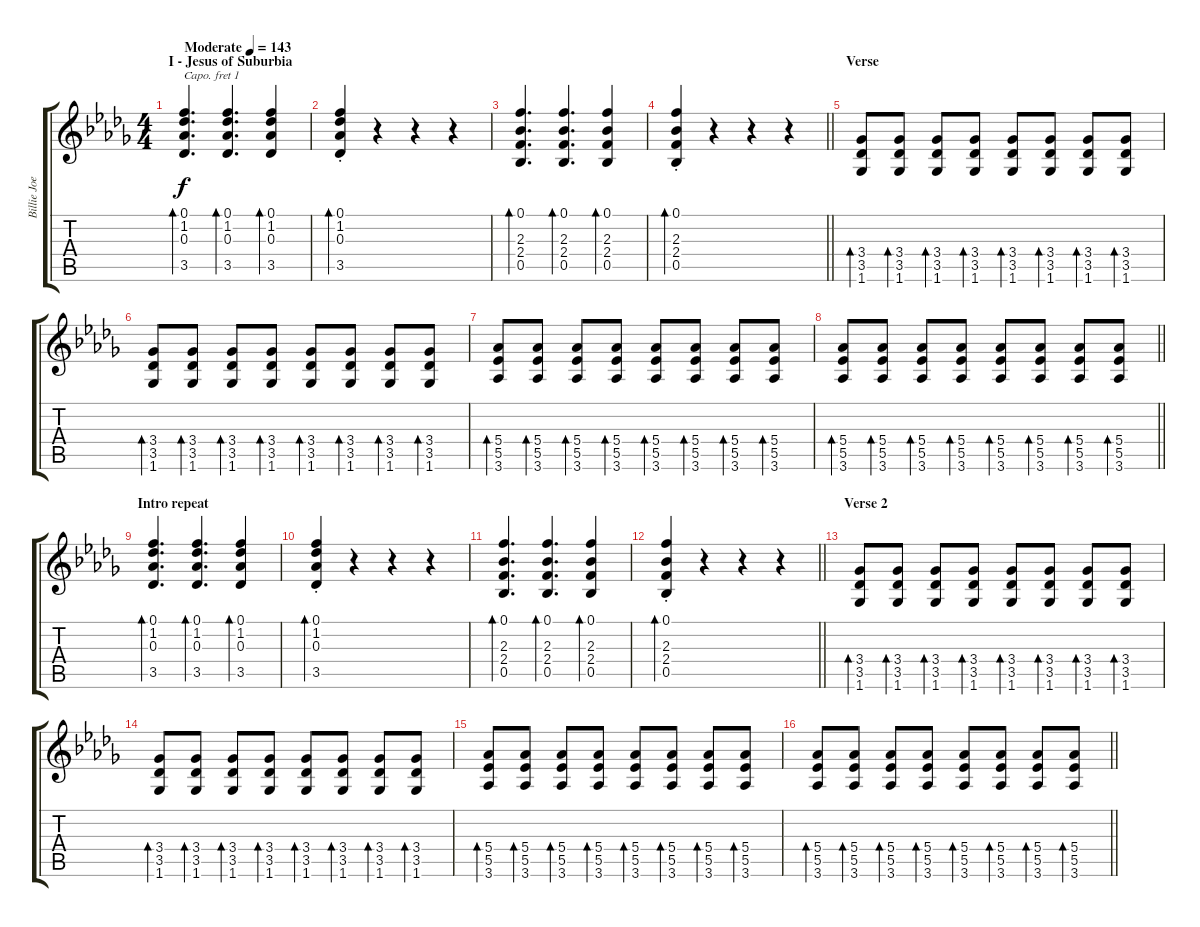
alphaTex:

\track ("Billie Joe Acoustic" "Billie Joe") {instrument acousticguitarsteel}
\staff {score tabs}
\capo 1
\tuning (E4 B3 G3 D3 A2 E2) {hide}
\ts (4 4)
\section ("" "I - Jesus of Suburbia")
\tempo (143 "Moderate")
\clef g2
\ks db
(0.1 1.2 0.3 3.5).4{d bd 60 dy f instrument acousticguitarsteel} (0.1 1.2 0.3 3.5).4{d bd 60} (0.1 1.2 0.3 3.5).4{bd 60} |
(0.1{st} 1.2{st} 0.3{st} 3.5{st}).4{bd 60} r.4 r.4 r.4 |
(0.1 2.3 2.4 0.5).4{d bd 60} (0.1 2.3 2.4 0.5).4{d bd 60} (0.1 2.3 2.4 0.5).4{bd 60} |
\barLineRight lightlight
(0.1{st} 2.3{st} 2.4{st} 0.5{st}).4{bd 60} r.4 r.4 r.4 |
\section ("" "Verse")
(3.4 3.5 1.6).8{bd 60} (3.4 3.5 1.6).8{bd 60} (3.4 3.5 1.6).8{bd 60} (3.4 3.5 1.6).8{bd 60} (3.4 3.5 1.6).8{bd 60} (3.4 3.5 1.6).8{bd 60} (3.4 3.5 1.6).8{bd 60} (3.4 3.5 1.6).8{bd 60} |
(3.4 3.5 1.6).8{bd 60} (3.4 3.5 1.6).8{bd 60} (3.4 3.5 1.6).8{bd 60} (3.4 3.5 1.6).8{bd 60} (3.4 3.5 1.6).8{bd 60} (3.4 3.5 1.6).8{bd 60} (3.4 3.5 1.6).8{bd 60} (3.4 3.5 1.6).8{bd 60} |
(5.4 5.5 3.6).8{bd 60} (5.4 5.5 3.6).8{bd 60} (5.4 5.5 3.6).8{bd 60} (5.4 5.5 3.6).8{bd 60} (5.4 5.5 3.6).8{bd 60} (5.4 5.5 3.6).8{bd 60} (5.4 5.5 3.6).8{bd 60} (5.4 5.5 3.6).8{bd 60} |
\barLineRight lightlight
(5.4 5.5 3.6).8{bd 60} (5.4 5.5 3.6).8{bd 60} (5.4 5.5 3.6).8{bd 60} (5.4 5.5 3.6).8{bd 60} (5.4 5.5 3.6).8{bd 60} (5.4 5.5 3.6).8{bd 60} (5.4 5.5 3.6).8{bd 60} (5.4 5.5 3.6).8{bd 60} |
\section ("" "Intro repeat")
(0.1 1.2 0.3 3.5).4{d bd 60} (0.1 1.2 0.3 3.5).4{d bd 60} (0.1 1.2 0.3 3.5).4{bd 60} |
(0.1{st} 1.2{st} 0.3{st} 3.5{st}).4{bd 60} r.4 r.4 r.4 |
(0.1 2.3 2.4 0.5).4{d bd 60} (0.1 2.3 2.4 0.5).4{d bd 60} (0.1 2.3 2.4 0.5).4{bd 60} |
\barLineRight lightlight
(0.1{st} 2.3{st} 2.4{st} 0.5{st}).4{bd 60} r.4 r.4 r.4 |
\section ("" "Verse 2")
(3.4 3.5 1.6).8{bd 60} (3.4 3.5 1.6).8{bd 60} (3.4 3.5 1.6).8{bd 60} (3.4 3.5 1.6).8{bd 60} (3.4 3.5 1.6).8{bd 60} (3.4 3.5 1.6).8{bd 60} (3.4 3.5 1.6).8{bd 60} (3.4 3.5 1.6).8{bd 60} |
(3.4 3.5 1.6).8{bd 60} (3.4 3.5 1.6).8{bd 60} (3.4 3.5 1.6).8{bd 60} (3.4 3.5 1.6).8{bd 60} (3.4 3.5 1.6).8{bd 60} (3.4 3.5 1.6).8{bd 60} (3.4 3.5 1.6).8{bd 60} (3.4 3.5 1.6).8{bd 60} |
(5.4 5.5 3.6).8{bd 60} (5.4 5.5 3.6).8{bd 60} (5.4 5.5 3.6).8{bd 60} (5.4 5.5 3.6).8{bd 60} (5.4 5.5 3.6).8{bd 60} (5.4 5.5 3.6).8{bd 60} (5.4 5.5 3.6).8{bd 60} (5.4 5.5 3.6).8{bd 60} |
\barLineRight lightlight
(5.4 5.5 3.6).8{bd 60} (5.4 5.5 3.6).8{bd 60} (5.4 5.5 3.6).8{bd 60} (5.4 5.5 3.6).8{bd 60} (5.4 5.5 3.6).8{bd 60} (5.4 5.5 3.6).8{bd 60} (5.4 5.5 3.6).8{bd 60} (5.4 5.5 3.6).8{bd 60}
